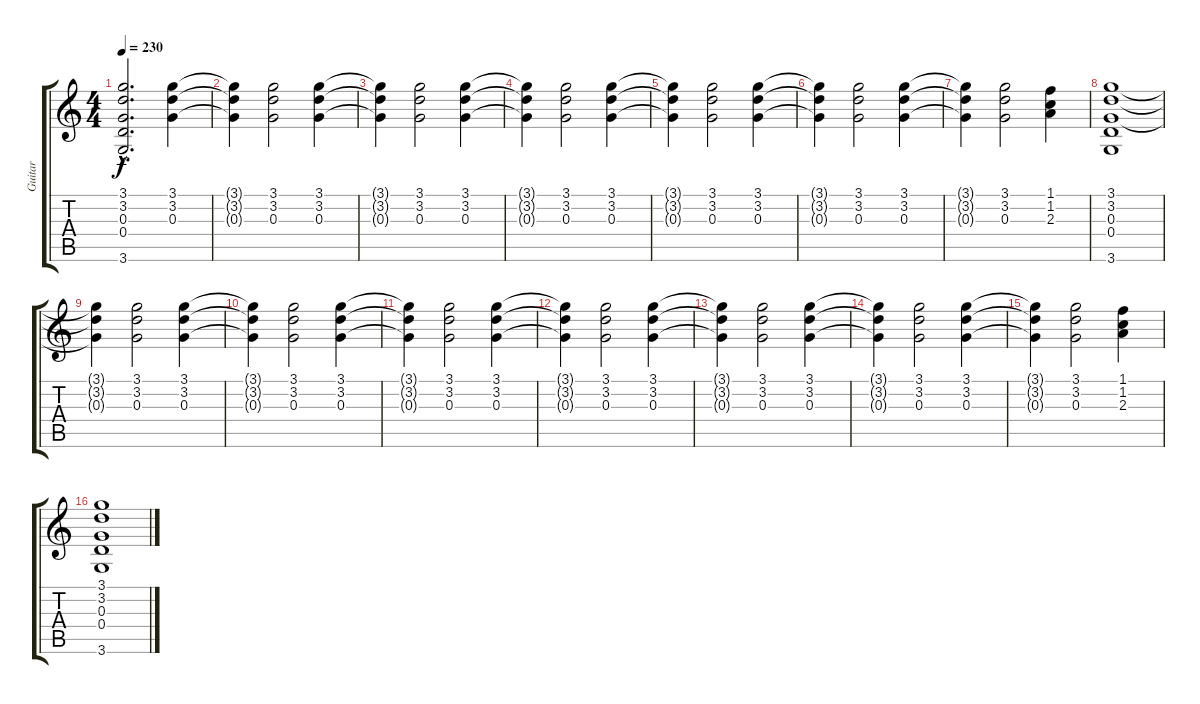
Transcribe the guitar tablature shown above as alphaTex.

\track ("Guitar" "Guitar") {instrument acousticguitarnylon}
\staff {score tabs}
\tuning (E4 B3 G3 D3 A2 E2) {hide}
\ts (4 4)
\tempo 230
\clef g2
\ks c
(3.1{hac} 3.2{hac} 0.3{hac} 0.4{hac} 3.6{hac}).2{d dy f} (3.1 3.2 0.3).4 |
(3.1{t} 3.2{t} 0.3{t}).4 (3.1 3.2 0.3).2 (3.1 3.2 0.3).4 |
(3.1{t} 3.2{t} 0.3{t}).4 (3.1 3.2 0.3).2 (3.1 3.2 0.3).4 |
(3.1{t} 3.2{t} 0.3{t}).4 (3.1 3.2 0.3).2 (3.1 3.2 0.3).4 |
(3.1{t} 3.2{t} 0.3{t}).4 (3.1 3.2 0.3).2 (3.1 3.2 0.3).4 |
(3.1{t} 3.2{t} 0.3{t}).4 (3.1 3.2 0.3).2 (3.1 3.2 0.3).4 |
(3.1{t} 3.2{t} 0.3{t}).4 (3.1 3.2 0.3).2 (1.1 1.2 2.3).4 |
(3.1 3.2 0.3 0.4 3.6).1 |
(3.1{t} 3.2{t} 0.3{t}).4 (3.1 3.2 0.3).2 (3.1 3.2 0.3).4 |
(3.1{t} 3.2{t} 0.3{t}).4 (3.1 3.2 0.3).2 (3.1 3.2 0.3).4 |
(3.1{t} 3.2{t} 0.3{t}).4 (3.1 3.2 0.3).2 (3.1 3.2 0.3).4 |
(3.1{t} 3.2{t} 0.3{t}).4 (3.1 3.2 0.3).2 (3.1 3.2 0.3).4 |
(3.1{t} 3.2{t} 0.3{t}).4 (3.1 3.2 0.3).2 (3.1 3.2 0.3).4 |
(3.1{t} 3.2{t} 0.3{t}).4 (3.1 3.2 0.3).2 (3.1 3.2 0.3).4 |
(3.1{t} 3.2{t} 0.3{t}).4 (3.1 3.2 0.3).2 (1.1 1.2 2.3).4 |
(3.1 3.2 0.3 0.4 3.6).1
